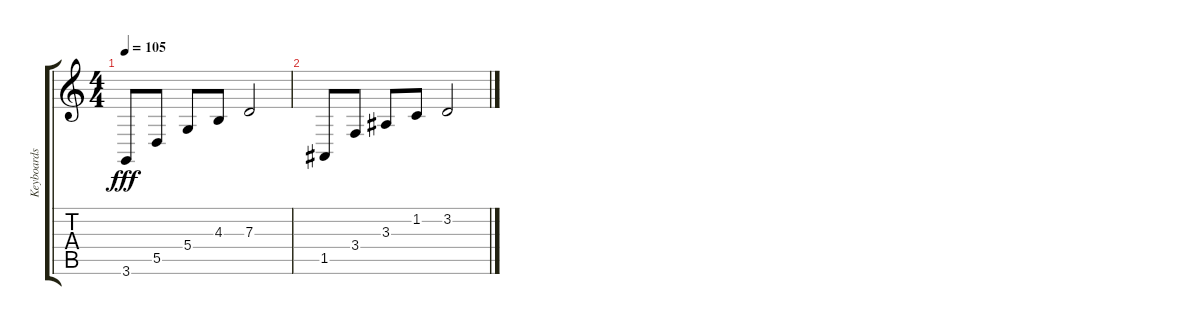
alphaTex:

\track ("Keyboards " "Keyboards ") {instrument lead8bassandlead}
\staff {score tabs}
\tuning (E4 B3 G3 D3 A2 E2) {hide}
\ts (4 4)
\tempo 105
\clef g2
\ks c
3.6.8{dy fff volume 16 balance 2 instrument synthbrass1} 5.5.8 5.4.8 4.3.8 7.3.2 |
1.5.8 3.4.8 3.3.8 1.2.8 3.2.2
